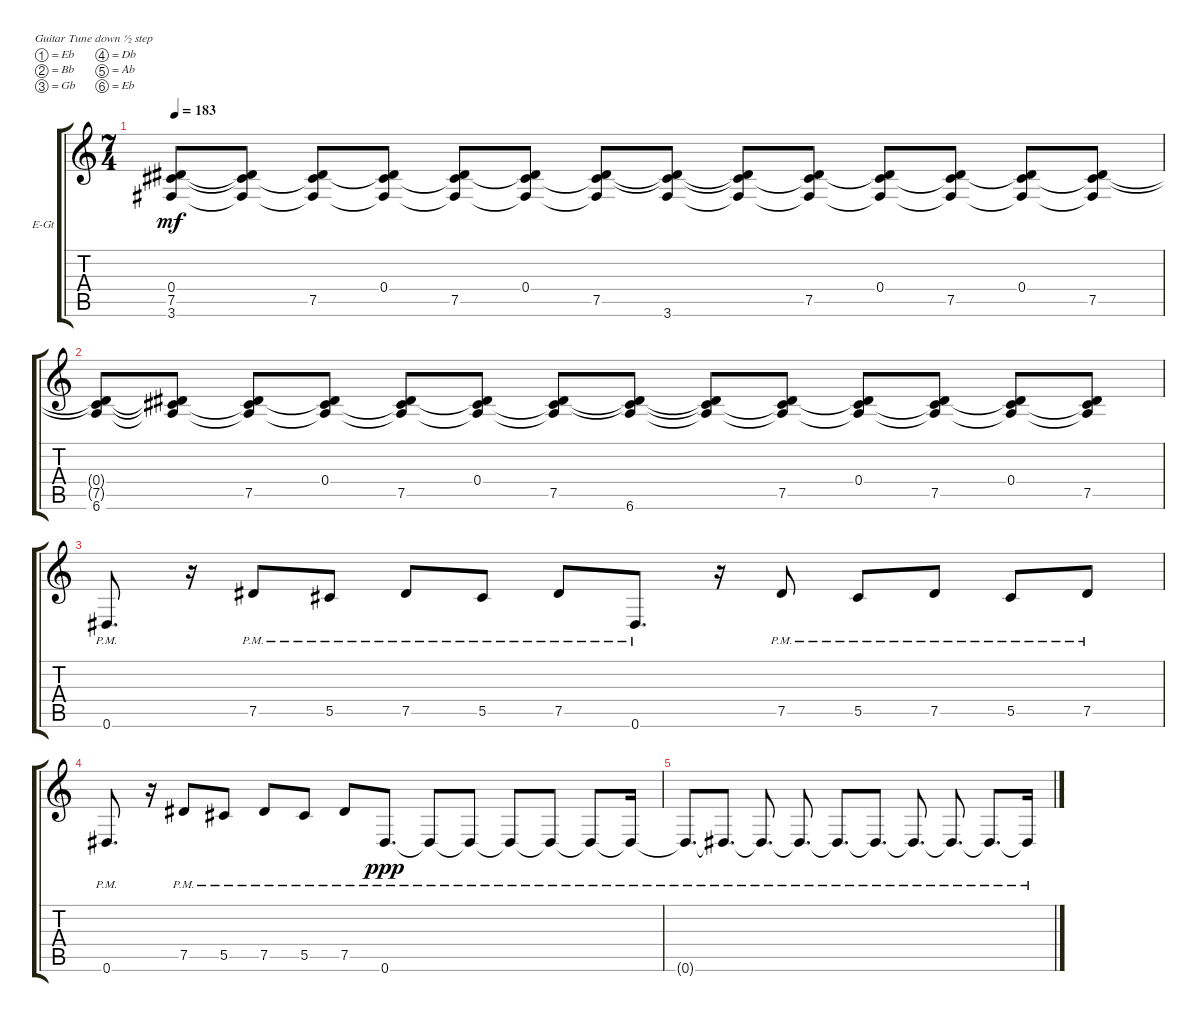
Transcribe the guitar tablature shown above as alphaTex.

\bracketExtendMode groupsimilarinstruments
\firstSystemTrackNameOrientation horizontal
\otherSystemsTrackNameOrientation horizontal
\track ("left" "E-Gt") {instrument distortionguitar}
\staff {score tabs}
\tuning (Eb4 Bb3 Gb3 Db3 Ab2 Eb2)
\ts (7 4)
\tempo 183
\clef g2
\ks c
(3.6 7.5{t} 0.4{t}).8{dy mf} (3.6{t} 7.5{t} 0.4{t}).8 (7.5 3.6{t} 0.4{t}).8 (0.4 7.5{t} 3.6{t}).8 (7.5 0.4{t} 3.6{t}).8 (0.4 7.5{t} 3.6{t}).8 (7.5 0.4{t} 3.6{t}).8 (3.6 7.5{t} 0.4{t}).8 (3.6{t} 7.5{t} 0.4{t}).8 (7.5 3.6{t} 0.4{t}).8 (0.4 7.5{t} 3.6{t}).8 (7.5 0.4{t} 3.6{t}).8 (0.4 7.5{t} 3.6{t}).8 (7.5 0.4{t} 3.6{t}).8 |
(6.6 7.5{t} 0.4{t}).8 (6.6{t} 7.5{t} 0.4{t}).8 (7.5 6.6{t} 0.4{t}).8 (0.4 7.5{t} 6.6{t}).8 (7.5 0.4{t} 6.6{t}).8 (0.4 7.5{t} 6.6{t}).8 (7.5 0.4{t} 6.6{t}).8 (6.6 7.5{t} 0.4{t}).8 (6.6{t} 7.5{t} 0.4{t}).8 (7.5 6.6{t} 0.4{t}).8 (0.4 7.5{t} 6.6{t}).8 (7.5 0.4{t} 6.6{t}).8 (0.4 7.5{t} 6.6{t}).8 (7.5 0.4{t} 6.6{t}).8 |
0.6{pm}.8{d} r.16 7.5{pm}.8 5.5{pm}.8 7.5{pm}.8 5.5{pm}.8 7.5{pm}.8 0.6{pm}.8{d} r.16 7.5{pm}.8 5.5{pm}.8 7.5{pm}.8 5.5{pm}.8 7.5{pm}.8 |
0.6{pm}.8{d} r.16 7.5{pm}.8 5.5{pm}.8 7.5{pm}.8 5.5{pm}.8 7.5{pm}.8 0.6{pm}.8{d dy ppp} 0.6{pm t}.8 0.6{pm t}.8 0.6{pm t}.8 0.6{pm t}.8 0.6{pm t}.8 0.6{pm t}.16 |
0.6{pm t}.8{d} 0.6{pm t}.8{d} 0.6{pm t}.8{d} 0.6{pm t}.8{d} 0.6{pm t}.8{d} 0.6{pm t}.8{d} 0.6{pm t}.8{d} 0.6{pm t}.8{d} 0.6{pm t}.8{d} 0.6{pm t}.16
